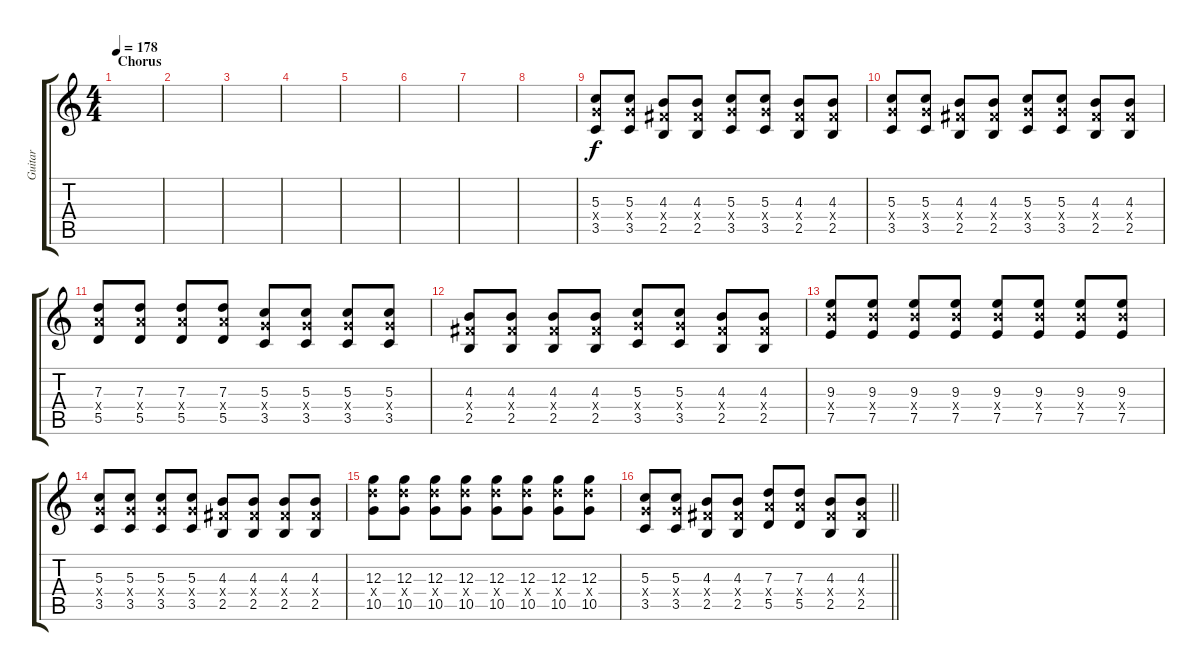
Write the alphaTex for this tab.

\track ("Guitar" "Guitar") {instrument distortionguitar}
\staff {score tabs}
\tuning (E4 B3 G3 D3 A2 E2) {hide}
\ts (4 4)
\section ("" "Chorus")
\tempo 178
\clef g2
\ks c
|
|
|
|
|
|
|
|
(5.3 5.4{x} 3.5).8 (5.3 5.4{x} 3.5).8 (4.3 4.4{x} 2.5).8 (4.3 4.4{x} 2.5).8 (5.3 5.4{x} 3.5).8 (5.3 5.4{x} 3.5).8 (4.3 4.4{x} 2.5).8 (4.3 4.4{x} 2.5).8 |
(5.3 5.4{x} 3.5).8 (5.3 5.4{x} 3.5).8 (4.3 4.4{x} 2.5).8 (4.3 4.4{x} 2.5).8 (5.3 5.4{x} 3.5).8 (5.3 5.4{x} 3.5).8 (4.3 4.4{x} 2.5).8 (4.3 4.4{x} 2.5).8 |
(7.3 7.4{x} 5.5).8 (7.3 7.4{x} 5.5).8 (7.3 7.4{x} 5.5).8 (7.3 7.4{x} 5.5).8 (5.3 5.4{x} 3.5).8 (5.3 5.4{x} 3.5).8 (5.3 5.4{x} 3.5).8 (5.3 5.4{x} 3.5).8 |
(4.3 4.4{x} 2.5).8 (4.3 4.4{x} 2.5).8 (4.3 4.4{x} 2.5).8 (4.3 4.4{x} 2.5).8 (5.3 5.4{x} 3.5).8 (5.3 5.4{x} 3.5).8 (4.3 4.4{x} 2.5).8 (4.3 4.4{x} 2.5).8 |
(9.3 9.4{x} 7.5).8 (9.3 9.4{x} 7.5).8 (9.3 9.4{x} 7.5).8 (9.3 9.4{x} 7.5).8 (9.3 9.4{x} 7.5).8 (9.3 9.4{x} 7.5).8 (9.3 9.4{x} 7.5).8 (9.3 9.4{x} 7.5).8 |
(5.3 5.4{x} 3.5).8 (5.3 5.4{x} 3.5).8 (5.3 5.4{x} 3.5).8 (5.3 5.4{x} 3.5).8 (4.3 4.4{x} 2.5).8 (4.3 4.4{x} 2.5).8 (4.3 4.4{x} 2.5).8 (4.3 4.4{x} 2.5).8 |
(12.3 12.4{x} 10.5).8 (12.3 12.4{x} 10.5).8 (12.3 12.4{x} 10.5).8 (12.3 12.4{x} 10.5).8 (12.3 12.4{x} 10.5).8 (12.3 12.4{x} 10.5).8 (12.3 12.4{x} 10.5).8 (12.3 12.4{x} 10.5).8 |
\barLineRight lightlight
(5.3 5.4{x} 3.5).8 (5.3 5.4{x} 3.5).8 (4.3 4.4{x} 2.5).8 (4.3 4.4{x} 2.5).8 (7.3 7.4{x} 5.5).8 (7.3 7.4{x} 5.5).8 (4.3 4.4{x} 2.5).8 (4.3 4.4{x} 2.5).8
